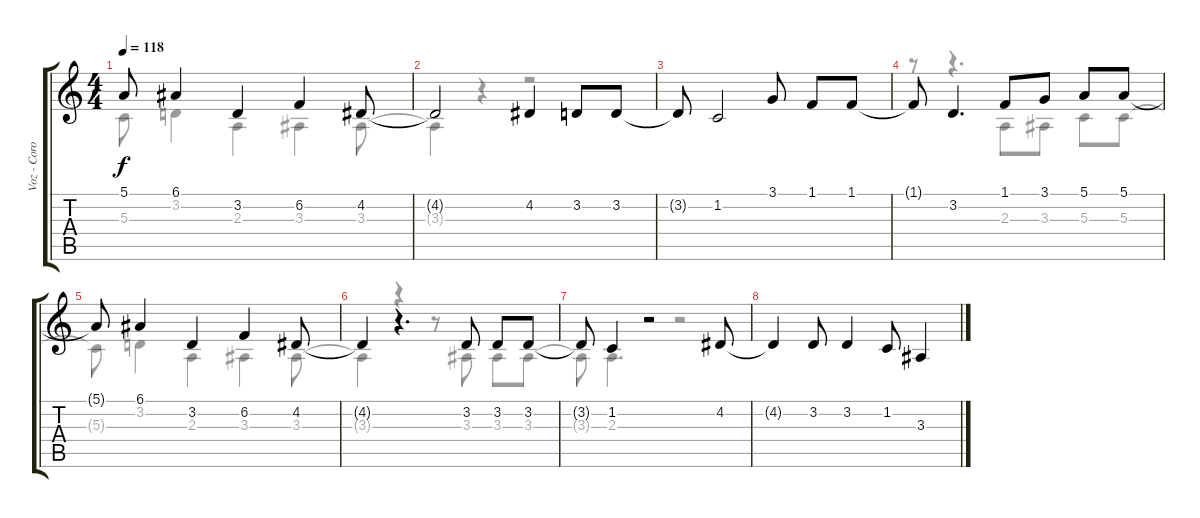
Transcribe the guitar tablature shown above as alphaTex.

\track ("Voz - Coro" "Voz - Coro") {instrument choiraahs}
\staff {score tabs}
\tuning (E4 B3 G3 D3 A2 E2) {hide}
\voice
\ts (4 4)
\tempo 118
\clef g2
\ks c
5.1{t}.8{dy f} 6.1.4 3.2.4 6.2.4 4.2.8 |
4.2{t}.2 4.2.4 3.2.8 3.2.8 |
3.2{t}.8 1.2.2 3.1.8 1.1.8 1.1.8 |
1.1{t}.8 3.2.4{d} 1.1.8 3.1.8 5.1.8 5.1.8 |
5.1{t}.8 6.1.4 3.2.4 6.2.4 4.2.8 |
4.2{t}.4 r.4{d} 3.2.8 3.2.8 3.2.8 |
3.2{t}.8 1.2.4 r.2 4.2.8 |
4.2{t}.4 3.2.8 3.2.4 1.2.8 3.3.4 |
|
|
|
|
|
|
|
\voice
\clef g2
\ottava regular
\simile none
\ks c
5.3{t}.8{dy f} 3.2.4 2.3.4 3.3.4 3.3.8 |
3.3{t}.4 r.4 r.2 |
|
r.8{volume 13 instrument choiraahs} r.4{d} 2.3.8 3.3.8 5.3.8 5.3.8 |
5.3{t}.8 3.2.4 2.3.4 3.3.4 3.3.8 |
3.3{t}.4 r.4 r.8 3.3.8 3.3.8 3.3.8 |
3.3{t}.8 2.3.4{d} r.2 |
|
|
|
|
|
|
|
|
